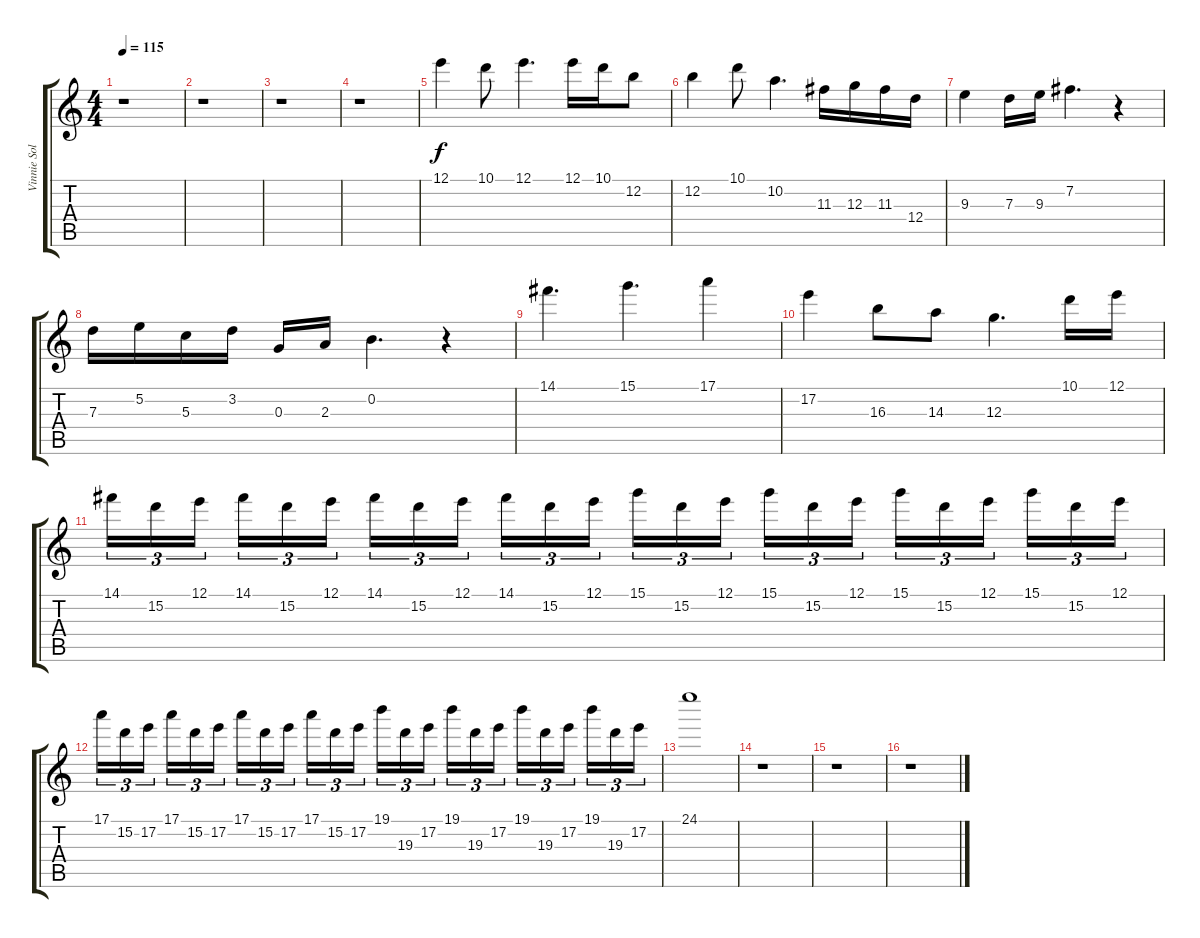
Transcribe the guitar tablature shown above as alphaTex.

\track ("Vinnie Solo" "Vinnie Sol") {instrument distortionguitar}
\staff {score tabs}
\tuning (E4 B3 G3 D3 A2 E2) {hide}
\ts (4 4)
\tempo 115
\clef g2
\ks c
r.1{dy f} |
r.1 |
r.1 |
r.1 |
12.1.4 10.1.8 12.1.4{d} 12.1.16 10.1.16 12.2.8 |
12.2.4 10.1.8 10.2.4{d} 11.3.16 12.3.16 11.3.16 12.4.16 |
9.3.4 7.3.16 9.3.16 7.2.4{d} r.4 |
7.3.16 5.2.16 5.3.16 3.2.16 0.3.16 2.3.16 0.2.4{d} r.4 |
14.1.4{d} 15.1.4{d} 17.1.4 |
17.2.4 16.3.8 14.3.8 12.3.4{d} 10.1.16 12.1.16 |
14.1.16{tu (3 2)} 15.2.16{tu (3 2)} 12.1.16{tu (3 2) beam splitsecondary} 14.1.16{tu (3 2)} 15.2.16{tu (3 2)} 12.1.16{tu (3 2)} 14.1.16{tu (3 2)} 15.2.16{tu (3 2)} 12.1.16{tu (3 2) beam splitsecondary} 14.1.16{tu (3 2)} 15.2.16{tu (3 2)} 12.1.16{tu (3 2)} 15.1.16{tu (3 2)} 15.2.16{tu (3 2)} 12.1.16{tu (3 2) beam splitsecondary} 15.1.16{tu (3 2)} 15.2.16{tu (3 2)} 12.1.16{tu (3 2)} 15.1.16{tu (3 2)} 15.2.16{tu (3 2)} 12.1.16{tu (3 2) beam splitsecondary} 15.1.16{tu (3 2)} 15.2.16{tu (3 2)} 12.1.16{tu (3 2)} |
17.1.16{tu (3 2)} 15.2.16{tu (3 2)} 17.2.16{tu (3 2) beam splitsecondary} 17.1.16{tu (3 2)} 15.2.16{tu (3 2)} 17.2.16{tu (3 2)} 17.1.16{tu (3 2)} 15.2.16{tu (3 2)} 17.2.16{tu (3 2) beam splitsecondary} 17.1.16{tu (3 2)} 15.2.16{tu (3 2)} 17.2.16{tu (3 2)} 19.1.16{tu (3 2)} 19.3.16{tu (3 2)} 17.2.16{tu (3 2) beam splitsecondary} 19.1.16{tu (3 2)} 19.3.16{tu (3 2)} 17.2.16{tu (3 2)} 19.1.16{tu (3 2)} 19.3.16{tu (3 2)} 17.2.16{tu (3 2) beam splitsecondary} 19.1.16{tu (3 2)} 19.3.16{tu (3 2)} 17.2.16{tu (3 2)} |
24.1.1 |
r.1 |
r.1 |
r.1
